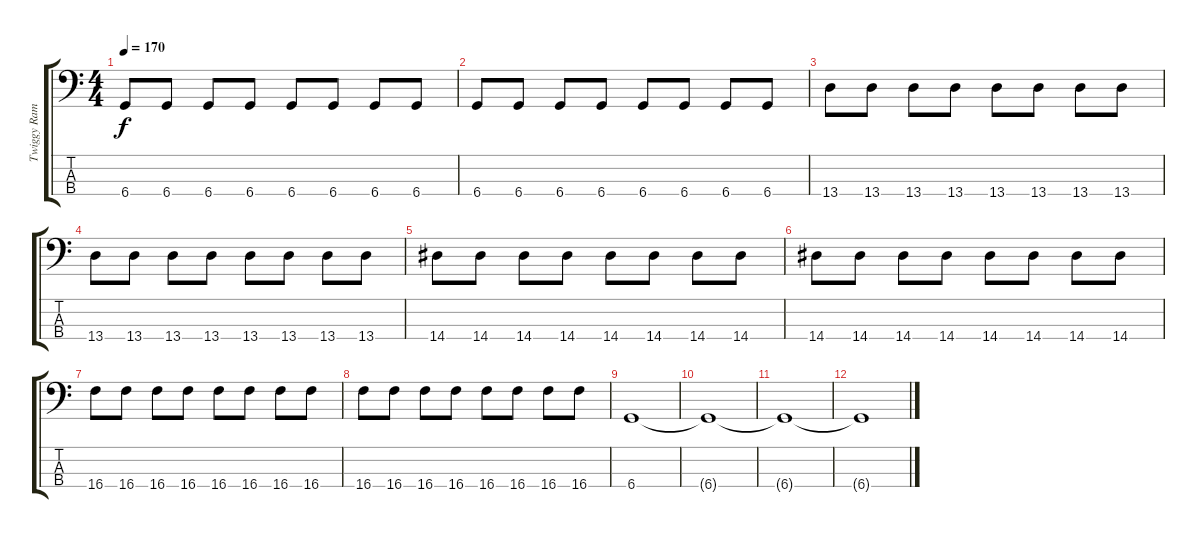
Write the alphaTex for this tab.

\track ("Twiggy Ramirez - Bass" "Twiggy Ram") {instrument acousticguitarnylon}
\staff {score tabs}
\tuning (E2 B1 Gb1 Db1) {hide}
\ts (4 4)
\tempo 170
\clef f4
\ks c
6.4.8{dy f volume 16 instrument lead8bassandlead} 6.4.8 6.4.8 6.4.8 6.4.8 6.4.8 6.4.8 6.4.8 |
6.4.8 6.4.8 6.4.8 6.4.8 6.4.8 6.4.8 6.4.8 6.4.8 |
13.4.8 13.4.8 13.4.8 13.4.8 13.4.8 13.4.8 13.4.8 13.4.8 |
13.4.8 13.4.8 13.4.8 13.4.8 13.4.8 13.4.8 13.4.8 13.4.8 |
14.4.8 14.4.8 14.4.8 14.4.8 14.4.8 14.4.8 14.4.8 14.4.8 |
14.4.8 14.4.8 14.4.8 14.4.8 14.4.8 14.4.8 14.4.8 14.4.8 |
16.4.8 16.4.8 16.4.8 16.4.8 16.4.8 16.4.8 16.4.8 16.4.8 |
16.4.8 16.4.8 16.4.8 16.4.8 16.4.8 16.4.8 16.4.8 16.4.8 |
6.4.1{volume 3 instrument lead8bassandlead} |
6.4{t}.1 |
6.4{t}.1 |
6.4{t}.1
